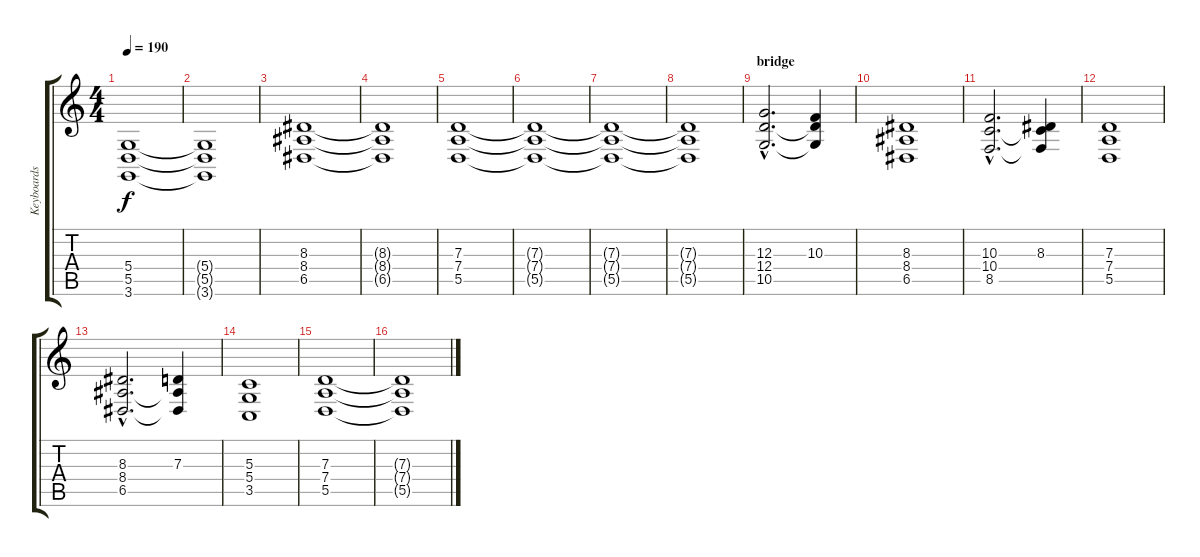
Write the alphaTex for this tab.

\track ("Keyboards and Synths (Lord)" "Keyboards ") {instrument drawbarorgan}
\staff {score tabs}
\tuning (E4 B3 G3 D3 A2 E2) {hide}
\ts (4 4)
\tempo 190
\clef g2
\ks c
(5.4 5.5 3.6).1{dy f} |
(5.4{t} 5.5{t} 3.6{t}).1 |
(8.3 8.4 6.5).1 |
(8.3{t} 8.4{t} 6.5{t}).1 |
(7.3 7.4 5.5).1 |
(7.3{t} 7.4{t} 5.5{t}).1 |
(7.3{t} 7.4{t} 5.5{t}).1 |
(7.3{t} 7.4{t} 5.5{t}).1 |
\section ("" "bridge")
(12.3{hac} 12.4{hac} 10.5{hac}).2{d volume 10} (10.3 12.4{t} 10.5{t}).4 |
(8.3 8.4 6.5).1 |
(10.3{hac} 10.4{hac} 8.5{hac}).2{d} (8.3 10.4{t} 8.5{t}).4 |
(7.3 7.4 5.5).1 |
(8.3{hac} 8.4{hac} 6.5{hac}).2{d} (7.3 8.4{t} 6.5{t}).4 |
(5.3 5.4 3.5).1 |
(7.3 7.4 5.5).1 |
(7.3{t} 7.4{t} 5.5{t}).1
